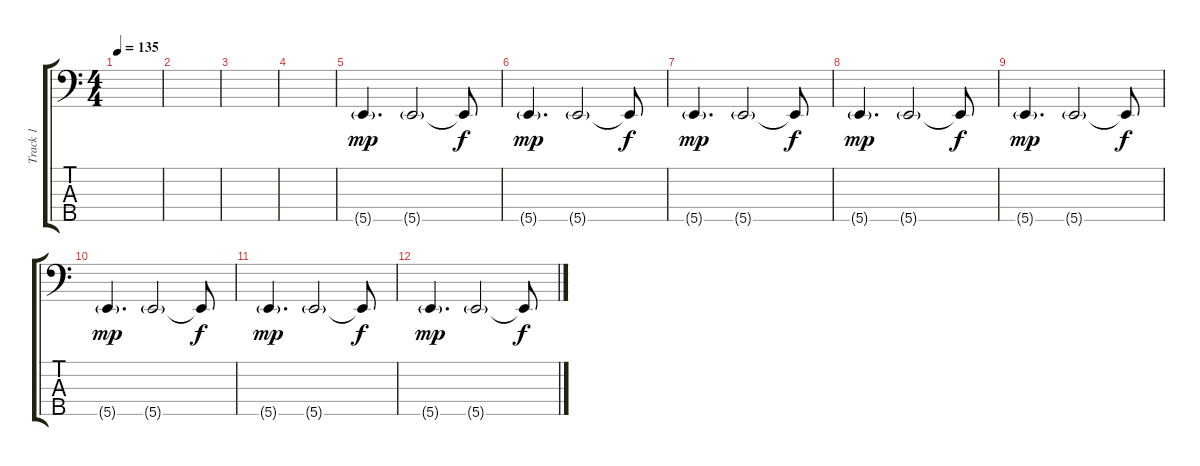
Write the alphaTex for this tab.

\track ("Track 1" "Track 1") {instrument synthbass2}
\staff {score tabs}
\tuning (G2 D2 A1 E1 B0) {hide}
\ts (4 4)
\tempo 135
\clef f4
\ks c
|
|
|
|
5.5{g}.4{d dy mp} 5.5{g}.2 5.5{t}.8{dy f} |
5.5{g}.4{d dy mp} 5.5{g}.2 5.5{t}.8{dy f} |
5.5{g}.4{d dy mp} 5.5{g}.2 5.5{t}.8{dy f} |
5.5{g}.4{d dy mp} 5.5{g}.2 5.5{t}.8{dy f} |
5.5{g}.4{d dy mp} 5.5{g}.2 5.5{t}.8{dy f} |
5.5{g}.4{d dy mp} 5.5{g}.2 5.5{t}.8{dy f} |
5.5{g}.4{d dy mp} 5.5{g}.2 5.5{t}.8{dy f} |
5.5{g}.4{d dy mp} 5.5{g}.2 5.5{t}.8{dy f}
